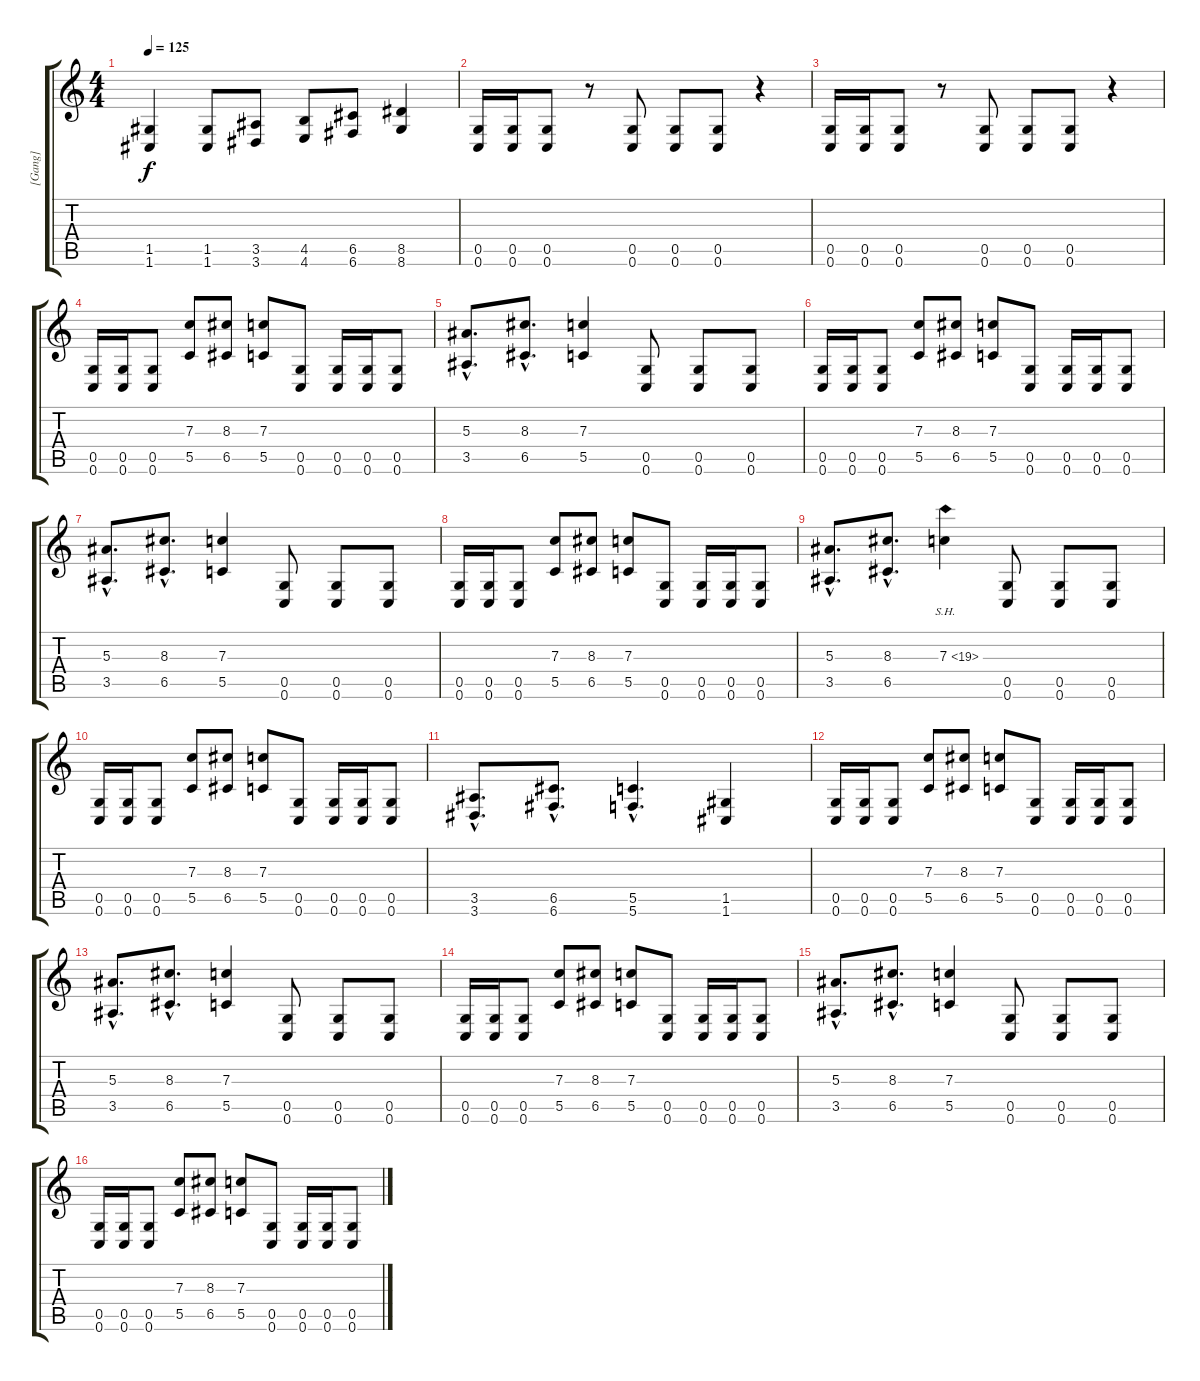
\track ("[Gang]" "[Gang]") {instrument distortionguitar}
\staff {score tabs}
\tuning (D4 A3 F3 C3 G2 C2) {hide}
\ts (4 4)
\tempo 125
\clef g2
\ks c
(1.5 1.6).4{dy f} (1.5 1.6).8 (3.5 3.6).8 (4.5 4.6).8 (6.5 6.6).8 (8.5 8.6).4 |
(0.5 0.6).16 (0.5 0.6).16 (0.5 0.6).8 r.8 (0.5 0.6).8 (0.5 0.6).8 (0.5 0.6).8 r.4 |
(0.5 0.6).16 (0.5 0.6).16 (0.5 0.6).8 r.8 (0.5 0.6).8 (0.5 0.6).8 (0.5 0.6).8 r.4 |
(0.5 0.6).16 (0.5 0.6).16 (0.5 0.6).8 (7.3 5.5).8 (8.3 6.5).8 (7.3 5.5).8 (0.5 0.6).8 (0.5 0.6).16 (0.5 0.6).16 (0.5 0.6).8 |
(5.3{hac} 3.5{hac}).8{d} (8.3{hac} 6.5{hac}).8{d} (7.3 5.5).4 (0.5 0.6).8 (0.5 0.6).8 (0.5 0.6).8 |
(0.5 0.6).16 (0.5 0.6).16 (0.5 0.6).8 (7.3 5.5).8 (8.3 6.5).8 (7.3 5.5).8 (0.5 0.6).8 (0.5 0.6).16 (0.5 0.6).16 (0.5 0.6).8 |
(5.3{hac} 3.5{hac}).8{d} (8.3{hac} 6.5{hac}).8{d} (7.3 5.5).4 (0.5 0.6).8 (0.5 0.6).8 (0.5 0.6).8 |
(0.5 0.6).16 (0.5 0.6).16 (0.5 0.6).8 (7.3 5.5).8 (8.3 6.5).8 (7.3 5.5).8 (0.5 0.6).8 (0.5 0.6).16 (0.5 0.6).16 (0.5 0.6).8 |
(5.3{hac} 3.5{hac}).8{d} (8.3{hac} 6.5{hac}).8{d} 7.3{sh 12}.4 (0.5 0.6).8 (0.5 0.6).8 (0.5 0.6).8 |
(0.5 0.6).16 (0.5 0.6).16 (0.5 0.6).8 (7.3 5.5).8 (8.3 6.5).8 (7.3 5.5).8 (0.5 0.6).8 (0.5 0.6).16 (0.5 0.6).16 (0.5 0.6).8 |
(3.5{hac} 3.6{hac}).8{d} (6.5{hac} 6.6{hac}).8{d} (5.5{hac} 5.6{hac}).4{d} (1.5 1.6).4 |
(0.5 0.6).16 (0.5 0.6).16 (0.5 0.6).8 (7.3 5.5).8 (8.3 6.5).8 (7.3 5.5).8 (0.5 0.6).8 (0.5 0.6).16 (0.5 0.6).16 (0.5 0.6).8 |
(5.3{hac} 3.5{hac}).8{d} (8.3{hac} 6.5{hac}).8{d} (7.3 5.5).4 (0.5 0.6).8 (0.5 0.6).8 (0.5 0.6).8 |
(0.5 0.6).16 (0.5 0.6).16 (0.5 0.6).8 (7.3 5.5).8 (8.3 6.5).8 (7.3 5.5).8 (0.5 0.6).8 (0.5 0.6).16 (0.5 0.6).16 (0.5 0.6).8 |
(5.3{hac} 3.5{hac}).8{d} (8.3{hac} 6.5{hac}).8{d} (7.3 5.5).4 (0.5 0.6).8 (0.5 0.6).8 (0.5 0.6).8 |
(0.5 0.6).16 (0.5 0.6).16 (0.5 0.6).8 (7.3 5.5).8 (8.3 6.5).8 (7.3 5.5).8 (0.5 0.6).8 (0.5 0.6).16 (0.5 0.6).16 (0.5 0.6).8
